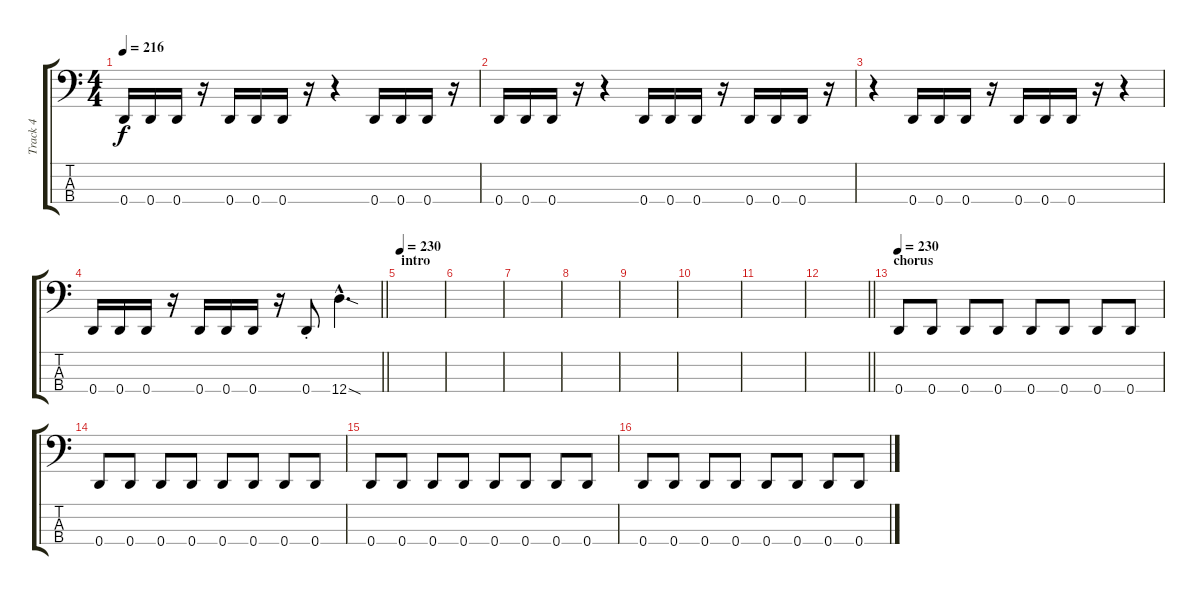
\track ("Track 4" "Track 4") {instrument electricbasspick}
\staff {score tabs}
\tuning (G2 D2 A1 D1) {hide}
\ts (4 4)
\tempo 216
\clef f4
\ks c
0.4.16{dy f} 0.4.16 0.4.16 r.16 0.4.16 0.4.16 0.4.16 r.16 r.4 0.4.16 0.4.16 0.4.16 r.16 |
0.4.16 0.4.16 0.4.16 r.16 r.4 0.4.16 0.4.16 0.4.16 r.16 0.4.16 0.4.16 0.4.16 r.16 |
r.4 0.4.16 0.4.16 0.4.16 r.16 0.4.16 0.4.16 0.4.16 r.16 r.4 |
\barLineRight lightlight
0.4.16 0.4.16 0.4.16 r.16 0.4.16 0.4.16 0.4.16 r.16 0.4{st}.8 12.4{sod hac}.4{d} |
\section ("" "intro")
\tempo 230
|
|
|
|
|
|
|
\barLineRight lightlight
|
\section ("" "chorus")
\tempo 230
0.4.8 0.4.8 0.4.8 0.4.8 0.4.8 0.4.8 0.4.8 0.4.8 |
0.4.8 0.4.8 0.4.8 0.4.8 0.4.8 0.4.8 0.4.8 0.4.8 |
0.4.8 0.4.8 0.4.8 0.4.8 0.4.8 0.4.8 0.4.8 0.4.8 |
0.4.8 0.4.8 0.4.8 0.4.8 0.4.8 0.4.8 0.4.8 0.4.8
